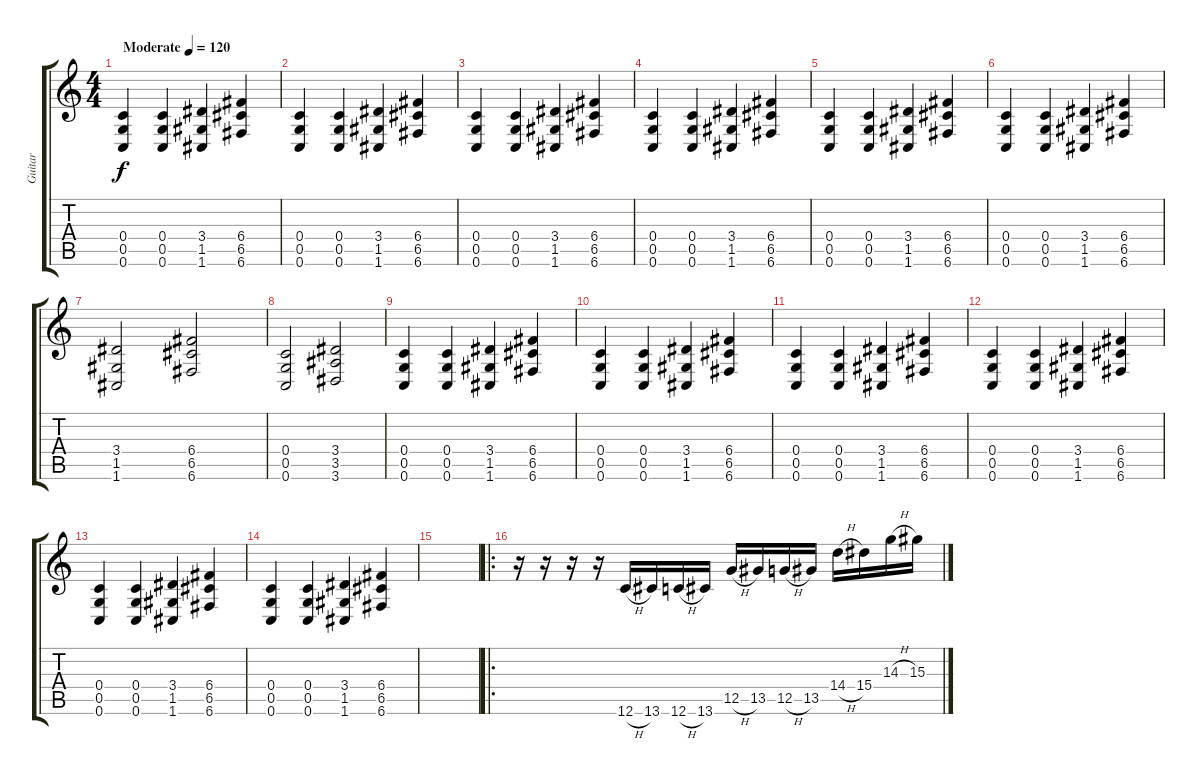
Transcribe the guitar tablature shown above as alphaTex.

\track ("Guitar" "Guitar") {instrument distortionguitar}
\staff {score tabs}
\tuning (D4 A3 F3 C3 G2 C2) {hide}
\ts (4 4)
\tempo (120 "Moderate")
\clef g2
\ks c
(0.4 0.5 0.6).4{dy f instrument distortionguitar} (0.4 0.5 0.6).4 (3.4 1.5 1.6).4 (6.4 6.5 6.6).4 |
(0.4 0.5 0.6).4 (0.4 0.5 0.6).4 (3.4 1.5 1.6).4 (6.4 6.5 6.6).4 |
(0.4 0.5 0.6).4 (0.4 0.5 0.6).4 (3.4 1.5 1.6).4 (6.4 6.5 6.6).4 |
(0.4 0.5 0.6).4 (0.4 0.5 0.6).4 (3.4 1.5 1.6).4 (6.4 6.5 6.6).4 |
(0.4 0.5 0.6).4 (0.4 0.5 0.6).4 (3.4 1.5 1.6).4 (6.4 6.5 6.6).4 |
(0.4 0.5 0.6).4 (0.4 0.5 0.6).4 (3.4 1.5 1.6).4 (6.4 6.5 6.6).4 |
(3.4 1.5 1.6).2 (6.4 6.5 6.6).2 |
(0.4 0.5 0.6).2 (3.4 3.5 3.6).2 |
(0.4 0.5 0.6).4 (0.4 0.5 0.6).4 (3.4 1.5 1.6).4 (6.4 6.5 6.6).4 |
(0.4 0.5 0.6).4 (0.4 0.5 0.6).4 (3.4 1.5 1.6).4 (6.4 6.5 6.6).4 |
(0.4 0.5 0.6).4 (0.4 0.5 0.6).4 (3.4 1.5 1.6).4 (6.4 6.5 6.6).4 |
(0.4 0.5 0.6).4 (0.4 0.5 0.6).4 (3.4 1.5 1.6).4 (6.4 6.5 6.6).4 |
(0.4 0.5 0.6).4 (0.4 0.5 0.6).4 (3.4 1.5 1.6).4 (6.4 6.5 6.6).4 |
(0.4 0.5 0.6).4 (0.4 0.5 0.6).4 (3.4 1.5 1.6).4 (6.4 6.5 6.6).4 |
|
\ro
r.16 r.16 r.16 r.16 12.6{h}.16 13.6.16 12.6{h}.16 13.6.16 12.5{h}.16 13.5.16 12.5{h}.16 13.5.16 14.4{h}.16 15.4.16 14.3{h}.16 15.3.16
